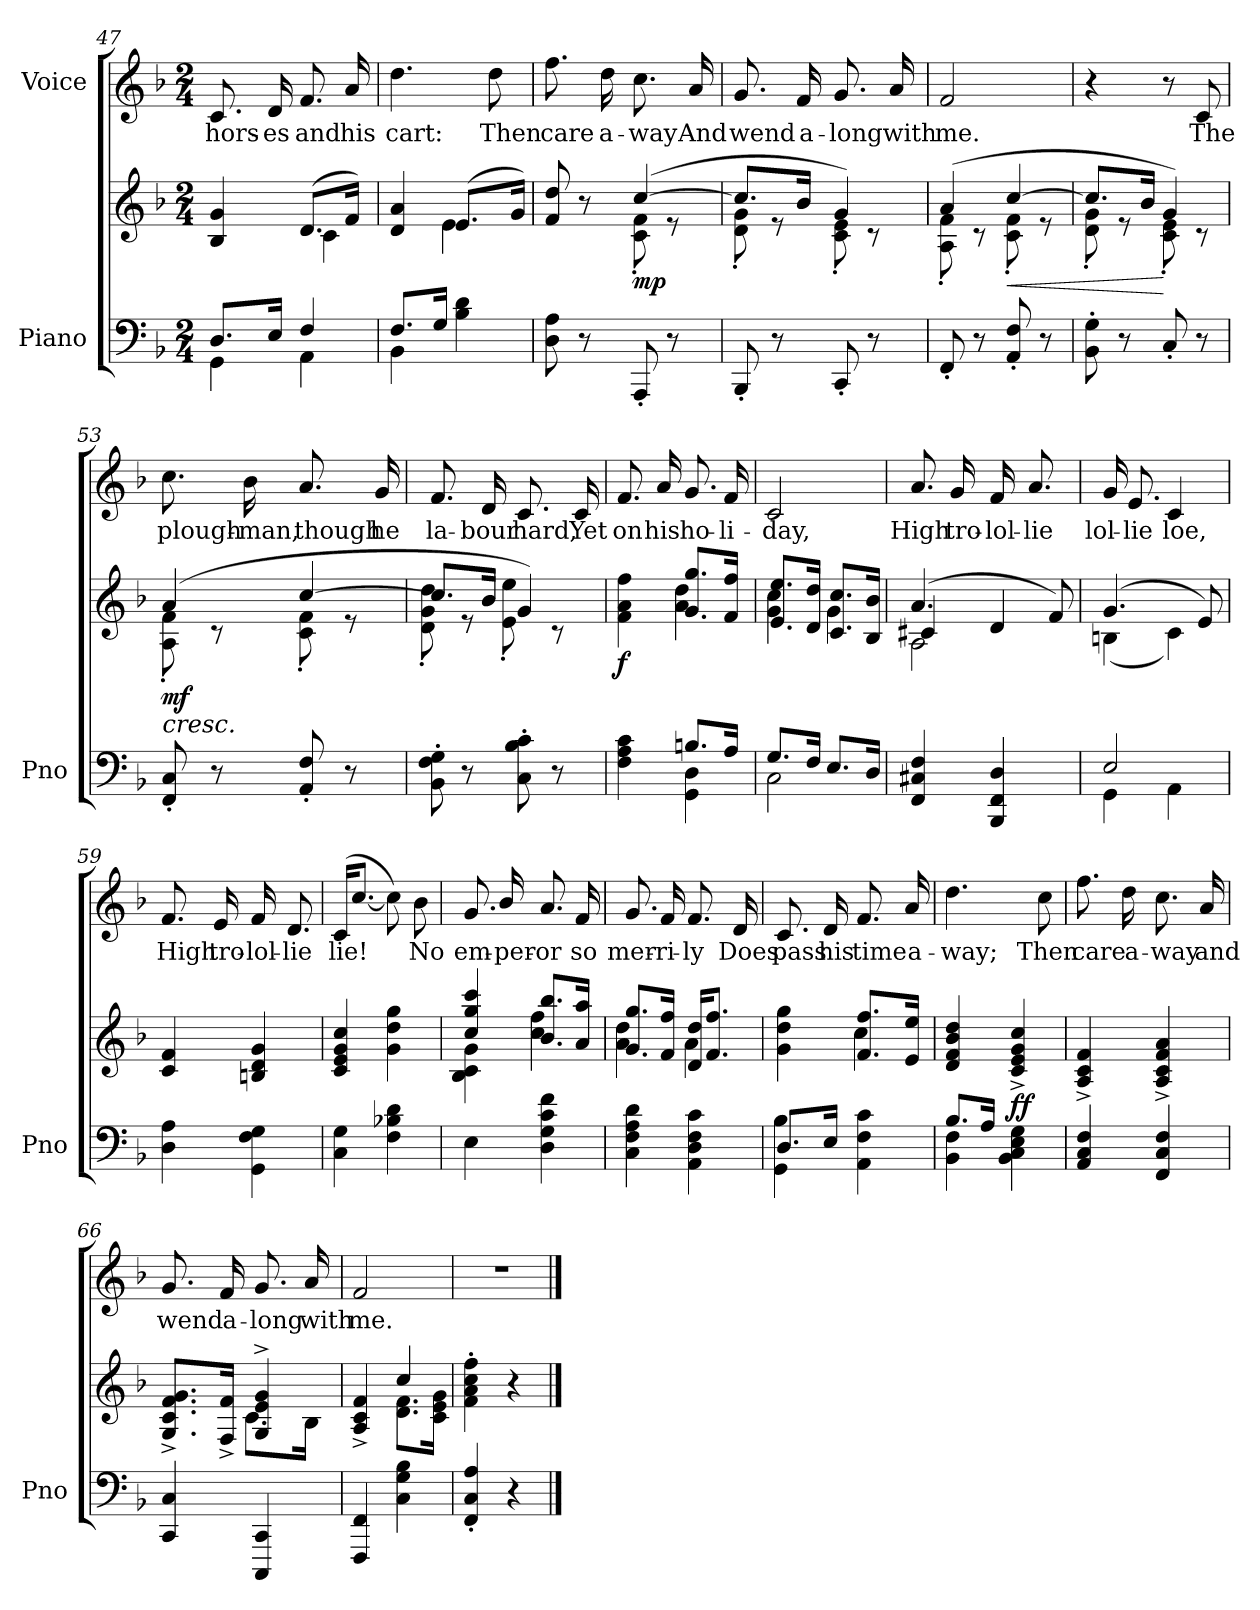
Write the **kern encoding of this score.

**kern	**kern	**dynam	**kern	**text
*part2	*part2	*part2	*part1	*part1
*staff3	*staff2	*staff2/3	*staff1	*staff1
*I"Piano	*	*	*I"Voice	*
*I'Pno	*	*	*	*
*clefF4	*clefG2	*	*clefG2	*
*k[b-]	*k[b-]	*	*k[b-]	*
*M2/4	*M2/4	*	*M2/4	*
=47	=47	=47	=47	=47
*^	*^	*	*	*
8.D/L	4GG\	4B-/ 4g/	4ryy	.	8.c/	hors-
16E/Jk	.	.	.	.	16d/	-es
4F/	4AA\	(8.d/L	4c\	.	8.f/	and
.	.	16f/Jk)	.	.	16a/	his
=48	=48	=48	=48	=48	=48	=48
8.F/L	4BB-\	4d/ 4a/	4ryy	.	4.dd\	cart:
16G/Jk	.	.	.	.	.	.
!	!	!LO:N:head=solid	!	!	!	!
4B-\ 4d\	4ryy	(8.e/L	4e\	.	.	.
.	.	.	.	.	8dd\	Then
.	.	16g/Jk)	.	.	.	.
*v	*v	*	*	*	*	*
=49	=49	=49	=49	=49	=49
8D\ 8A\	8f/ 8dd/	4ryy	.	8.ff\	care
8r	8r	.	.	.	.
.	.	.	.	16dd\	a-
!	!	!	!LO:DY:b	!	!
8AAA'/	([4cc/	8c\' 8f\'	mp	8.cc\	-way
8r	.	8r	.	.	.
.	.	.	.	16a/	And
=50	=50	=50	=50	=50	=50
8BBB-'/	8.cc/L]	8d\' 8g\'	.	8.g/	wend
8r	.	8r	.	.	.
.	16b-/Jk	.	.	16f/	a-
8CC'/	4g/)	8c\' 8e\'	.	8.g/	-long
8r	.	8r	.	.	.
.	.	.	.	16a/	with
=51	=51	=51	=51	=51	=51
8FF'/	(4a/	8A\' 8f\'	.	2f/	me.
8r	.	8r	.	.	.
!	!	!	!LO:HP:b	!	!
8AA/' 8F/'	[4cc/	8c\' 8f\'	<	.	.
8r	.	8r	.	.	.
=52	=52	=52	=52	=52	=52
8BB-\' 8G\'	8.cc/L]	8d\' 8g\'	.	4r	.
8r	.	8r	.	.	.
.	16b-/Jk	.	.	.	.
8C'/	4g/)	8c\' 8e\'	[	8r	.
8r	.	8r	.	8c/	The
=53	=53	=53	=53	=53	=53
!	!LO:TX:b:i:t=cresc.	!	!	!	!
!	!	!	!LO:DY:b	!	!
8FF/' 8C/'	(4a/	8A\' 8f\'	mf	8.cc\	plough-
8r	.	8r	.	.	.
.	.	.	.	16b-\	-man,
8AA/' 8F/'	[4cc/	8c\' 8f\'	.	8.a/	though
8r	.	8r	.	.	.
.	.	.	.	16g/	he
=54	=54	=54	=54	=54	=54
8BB-\' 8F\' 8G\'	8.cc/L]	8d\' 8g\' 8dd\'	.	8.f/	la-
8r	.	8r	.	.	.
.	16b-/Jk	.	.	16d/	-bour
8C\' 8B-\' 8c\'	4g/)	8e\' 8ee\'	.	8.c/	hard,
8r	.	8r	.	.	.
.	.	.	.	16c/	Yet
=55	=55	=55	=55	=55	=55
*^	*	*	*	*	*
!	!	!	!	!LO:DY:b	!	!
4F\ 4A\ 4c\	4ryy	4f\ 4a\ 4ff\	4ryy	f	8.f/	on
.	.	.	.	.	16a/	his
8.Bn/L	4GG\ 4D\	8.g/ 8.gg/L	4a\ 4dd\	.	8.g/	ho-
16A/Jk	.	16f/ 16ff/Jk	.	.	16f/	-li-
=56	=56	=56	=56	=56	=56	=56
8.G/L	2C\	4g\ 4cc\	8.e/ 8.ee/L	.	2c/	-day,
16F/Jk	.	.	16d/ 16dd/Jk	.	.	.
8.E/L	.	4g\	8.c/ 8.cc/L	.	.	.
16D/Jk	.	.	16B-/ 16b-/Jk	.	.	.
*v	*v	*	*	*	*	*
=57	=57	=57	=57	=57	=57
*	*	*^	*	*	*
4FF/ 4C#X/ 4F/	(4.a/	4c#X/	2A\	.	8.a/	High
.	.	.	.	.	16g/	tro-
4BBB-/ 4FF/ 4D/	.	4d/	.	.	16f/	-lol-
.	.	.	.	.	8.a/	-lie
.	8f/)	.	.	.	.	.
*	*	*v	*v	*	*	*
=58	=58	=58	=58	=58	=58
*^	*	*	*	*	*
2E/	4GG\	(4.g/	(4Bn\	.	16g/	lol-
.	.	.	.	.	8.e/	-lie
.	4AA\	.	4c\)	.	4c/	loe,
.	.	8e/)	.	.	.	.
*v	*v	*	*	*	*	*
*	*v	*v	*	*	*
=59	=59	=59	=59	=59
4D\ 4A\	4c/ 4f/	.	8.f/	High
.	.	.	16e/	tro-
4GG\ 4F\ 4G\	4Bn/ 4d/ 4g/	.	16f/	-lol-
.	.	.	8.d/	-lie
=60	=60	=60	=60	=60
4C\ 4G\	4c/ 4e/ 4g/ 4cc/	.	(16c/KL	lie!
.	.	.	[8.cc/J	.
4F\ 4B-X\ 4d\	4g\ 4dd\ 4gg\	.	8cc\])	.
.	.	.	8b-\	No
=61	=61	=61	=61	=61
*	*^	*	*	*
4E\	4cc/ 4gg/ 4ccc/	4B-\ 4c\ 4g\	.	8.g/	em-
.	.	.	.	16b-/	-per-
4D\ 4G\ 4c\ 4f\	8.b-/ 8.bb-/L	4cc\ 4ff\	.	8.a/	-or
.	16a/ 16aa/Jk	.	.	16f/	so
=62	=62	=62	=62	=62	=62
4C\ 4F\ 4A\ 4d\	8.g/ 8.gg/L	4a\ 4dd\	.	8.g/	mer-
.	16f/ 16ff/Jk	.	.	16f/	-ri-
4AA\ 4D\ 4F\ 4c\	16d/ 16dd/KL	4a\	.	8.f/	ly
.	8.f/ 8.ff/J	.	.	.	.
.	.	.	.	16d/	Does
=63	=63	=63	=63	=63	=63
*^	*	*	*	*	*
8.D/L	4GG\ 4B-\	4g\ 4dd\ 4gg\	4ryy	.	8.c/	pass
16E/Jk	.	.	.	.	16d/	his
4AA\ 4F\ 4c\	4ryy	8.f/ 8.ff/L	4cc\	.	8.f/	time
.	.	16e/ 16ee/Jk	.	.	16a/	a-
*	*	*v	*v	*	*	*
=64	=64	=64	=64	=64	=64
8.B-/L	4BB-\ 4F\	4d/ 4f/ 4b-/ 4dd/	.	4.dd\	-way;
16A/Jk	.	.	.	.	.
!	!	!	!LO:DY:b	!	!
4BB-\ 4C\ 4E\ 4G\	4ryy	4c/^> 4e/^> 4g/^> 4cc/^>	ff	.	.
.	.	.	.	8cc\	Then
*v	*v	*	*	*	*
=65	=65	=65	=65	=65
4AA/ 4C/ 4F/	4A/^> 4c/^> 4f/^>	.	8.ff\	care
.	.	.	16dd\	a-
4FF/ 4C/ 4F/	4A/^> 4c/^> 4f/^> 4a/^>	.	8.cc\	-way
.	.	.	16a/	and
=66	=66	=66	=66	=66
*	*^	*	*	*
4CC/ 4C/	8.G/^> 8.c/^> 8.f/^> 8.g/^>L	4ryy	.	8.g/	wend
.	16F/^> 16f/^>Jk	.	.	16f/	a-
4CCC/ 4CC/	4G/^ 4e/^ 4g/^	8.c\L	.	8.g/	-long
.	.	16B-\Jk	.	16a/	with
=67	=67	=67	=67	=67	=67
4FFF/ 4FF/	4A/^> 4c/^> 4f/^>	4ryy	.	2f/	me.
4C\ 4G\ 4B-\	4cc/	8.d\ 8.f\L	.	.	.
.	.	16c\ 16e\ 16g\Jk	.	.	.
*	*v	*v	*	*	*
=68	=68	=68	=68	=68
4FF/' 4C/' 4A/'	4f\' 4a\' 4cc\' 4ff\'	.	2r	.
4r	4r	.	.	.
==	==	==	==	==
*-	*-	*-	*-	*-
